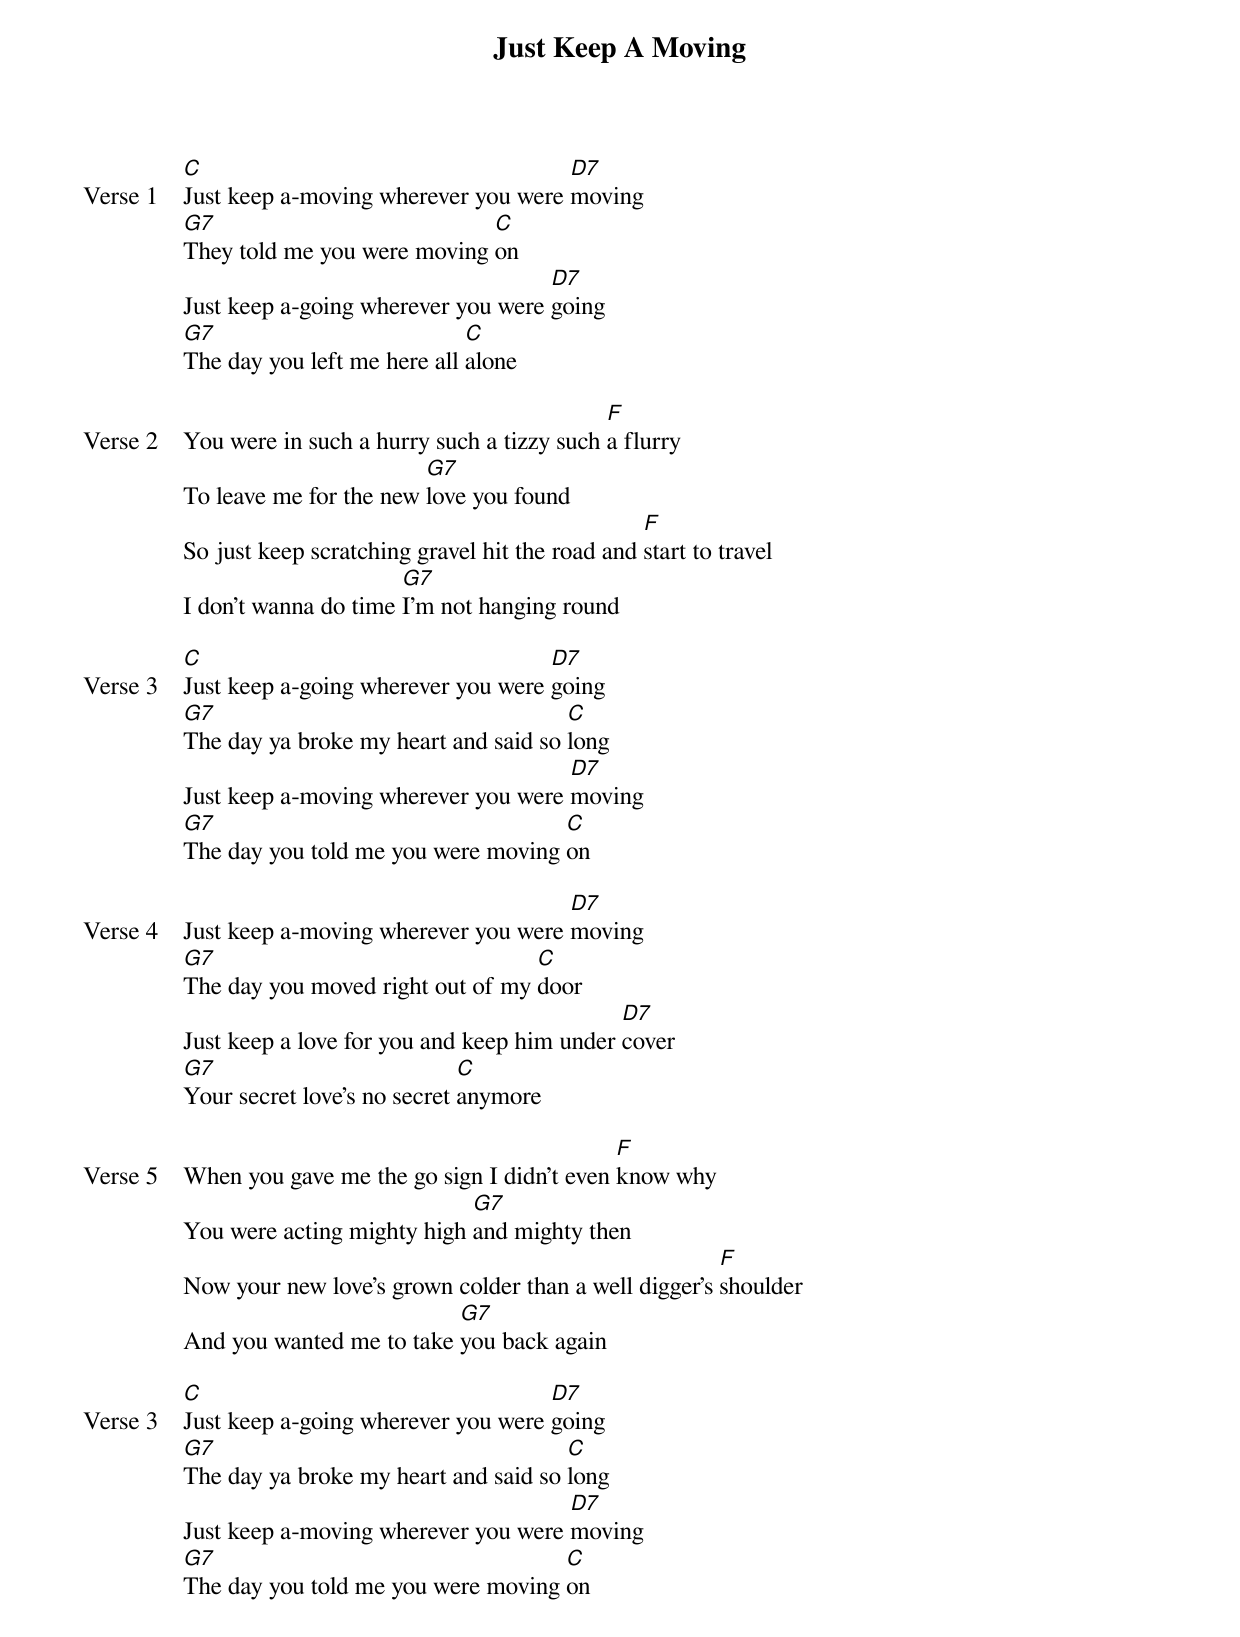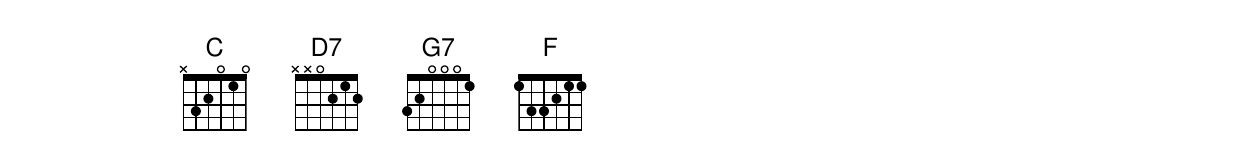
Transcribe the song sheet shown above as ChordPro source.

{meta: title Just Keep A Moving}
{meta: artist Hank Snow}
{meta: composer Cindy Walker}

{start_of_verse: Verse 1}
[C]Just keep a-moving wherever you were [D7]moving
[G7]They told me you were moving [C]on
Just keep a-going wherever you were [D7]going
[G7]The day you left me here all [C]alone
{end_of_verse}

{start_of_verse: Verse 2}
You were in such a hurry such a tizzy such [F]a flurry
To leave me for the new [G7]love you found
So just keep scratching gravel hit the road and [F]start to travel
I don't wanna do time [G7]I'm not hanging round
{end_of_verse}

{start_of_verse: Verse 3}
[C]Just keep a-going wherever you were [D7]going
[G7]The day ya broke my heart and said so [C]long
Just keep a-moving wherever you were [D7]moving
[G7]The day you told me you were moving [C]on
{end_of_verse}

{start_of_verse: Verse 4}
Just keep a-moving wherever you were [D7]moving
[G7]The day you moved right out of my [C]door
Just keep a love for you and keep him under [D7]cover
[G7]Your secret love's no secret [C]anymore
{end_of_verse}

{start_of_verse: Verse 5}
When you gave me the go sign I didn't even [F]know why
You were acting mighty high [G7]and mighty then
Now your new love's grown colder than a well digger's [F]shoulder
And you wanted me to take [G7]you back again
{end_of_verse}

{start_of_verse: Verse 3}
[C]Just keep a-going wherever you were [D7]going
[G7]The day ya broke my heart and said so [C]long
Just keep a-moving wherever you were [D7]moving
[G7]The day you told me you were moving [C]on
{end_of_verse}
